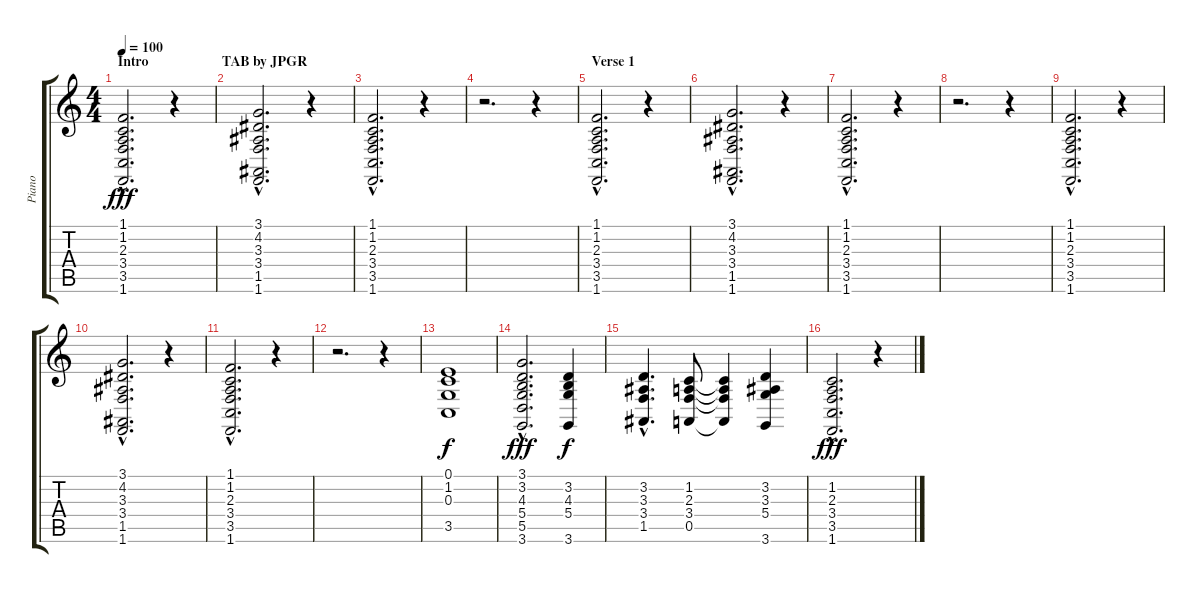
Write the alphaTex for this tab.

\track ("Piano " "Piano ") {instrument brightacousticpiano}
\staff {score tabs}
\tuning (E4 B3 G3 D3 A2 E2) {hide}
\ts (4 4)
\section ("" "Intro                     TAB by JPGR")
\tempo 100
\clef g2
\ks c
(1.1{hac} 1.2{hac} 2.3{hac} 3.4{hac} 3.5{hac} 1.6{hac}).2{d dy fff instrument brightacousticpiano} r.4 |
(3.1{hac} 4.2{hac} 3.3{hac} 3.4{hac} 1.5{hac} 1.6{hac}).2{d} r.4 |
(1.1{hac} 1.2{hac} 2.3{hac} 3.4{hac} 3.5{hac} 1.6{hac}).2{d} r.4 |
r.2{d} r.4 |
\section ("" "Verse 1")
(1.1{hac} 1.2{hac} 2.3{hac} 3.4{hac} 3.5{hac} 1.6{hac}).2{d} r.4 |
(3.1{hac} 4.2{hac} 3.3{hac} 3.4{hac} 1.5{hac} 1.6{hac}).2{d} r.4 |
(1.1{hac} 1.2{hac} 2.3{hac} 3.4{hac} 3.5{hac} 1.6{hac}).2{d} r.4 |
r.2{d} r.4 |
(1.1{hac} 1.2{hac} 2.3{hac} 3.4{hac} 3.5{hac} 1.6{hac}).2{d} r.4 |
(3.1{hac} 4.2{hac} 3.3{hac} 3.4{hac} 1.5{hac} 1.6{hac}).2{d} r.4 |
(1.1{hac} 1.2{hac} 2.3{hac} 3.4{hac} 3.5{hac} 1.6{hac}).2{d} r.4 |
r.2{d} r.4 |
(0.1 1.2 0.3 3.5).1{dy f} |
(3.1{hac} 3.2{hac} 4.3{hac} 5.4{hac} 5.5{hac} 3.6{hac}).2{d dy fff} (3.2 4.3 5.4 3.6).4{dy f} |
(3.2{hac} 3.3{hac} 3.4{hac} 1.5{hac}).4{d} (1.2 2.3 3.4 0.5).8 (1.2{t} 2.3{t} 3.4{t} 0.5{t}).4 (3.2 3.3 5.4 3.6).4 |
(1.2{hac} 2.3{hac} 3.4{hac} 3.5{hac} 1.6{hac}).2{d dy fff} r.4
